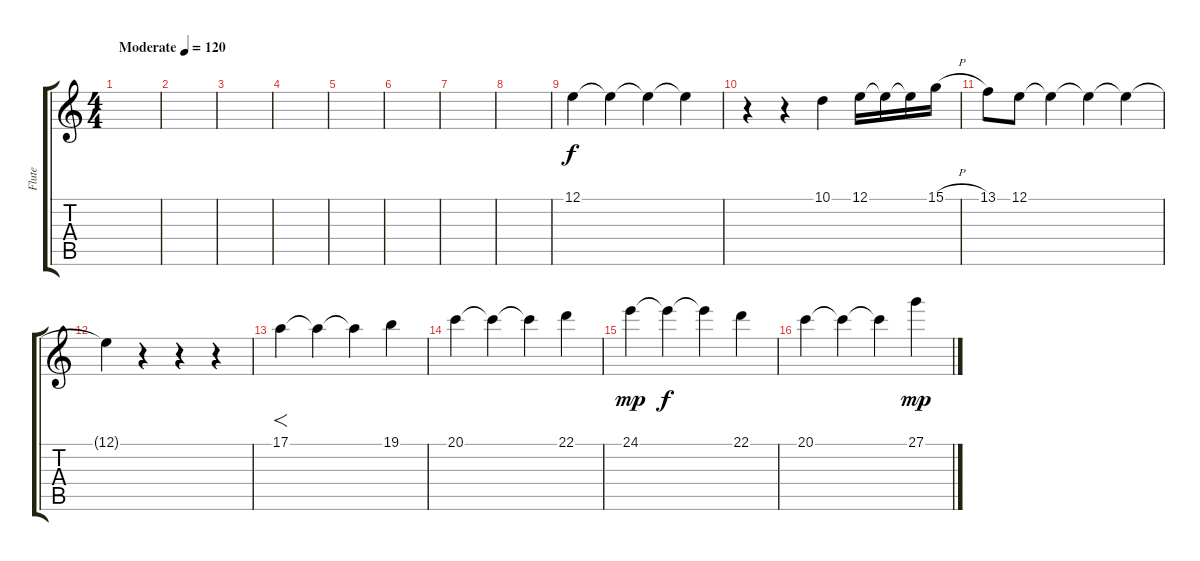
\track ("Flute" "Flute") {instrument flute}
\staff {score tabs}
\tuning (E4 B3 G3 D3 A2 E2) {hide}
\ts (4 4)
\tempo (120 "Moderate")
\clef g2
\ks c
|
|
|
|
|
|
|
|
12.1.4 12.1{t}.4 12.1{t}.4 12.1{t}.4 |
r.4 r.4 10.1.4 12.1.16 12.1{t}.16 12.1{t}.16 15.1{h}.16 |
13.1.8 12.1.8 12.1{t}.4 12.1{t}.4 12.1{t}.4 |
12.1{t}.4 r.4 r.4 r.4 |
17.1.4{f} 17.1{t}.4 17.1{t}.4 19.1.4 |
20.1.4 20.1{t}.4 20.1{t}.4 22.1.4 |
24.1.4{dy mp} 24.1{t}.4{dy f} 24.1{t}.4 22.1.4 |
20.1.4 20.1{t}.4 20.1{t}.4 27.1.4{dy mp}
